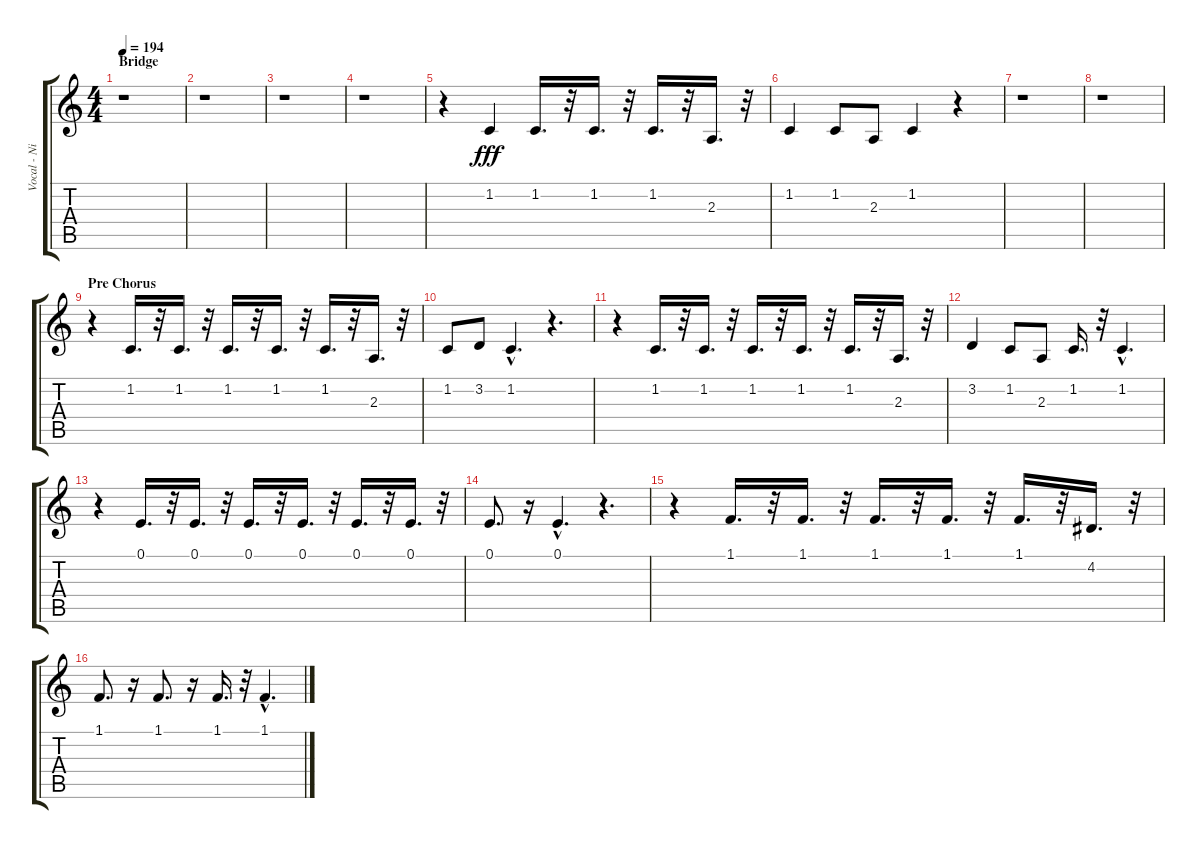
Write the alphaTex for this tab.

\track ("Vocal - Nikola" "Vocal - Ni") {instrument flute}
\staff {score tabs}
\tuning (E4 B3 G3 D3 A2 E2) {hide}
\ts (4 4)
\section ("" "Bridge")
\tempo 194
\clef g2
\ks c
r.1{dy f} |
r.1 |
r.1 |
r.1 |
r.4 1.2.4{dy fff} 1.2.16{d} r.32 1.2.16{d} r.32 1.2.16{d} r.32 2.3.16{d} r.32 |
1.2.4 1.2.8 2.3.8 1.2.4 r.4 |
r.1 |
r.1 |
\section ("" "Pre Chorus")
r.4 1.2.16{d} r.32 1.2.16{d} r.32 1.2.16{d} r.32 1.2.16{d} r.32 1.2.16{d} r.32 2.3.16{d} r.32 |
1.2.8 3.2.8 1.2{hac}.4{d} r.4{d} |
r.4 1.2.16{d} r.32 1.2.16{d} r.32 1.2.16{d} r.32 1.2.16{d} r.32 1.2.16{d} r.32 2.3.16{d} r.32 |
3.2.4 1.2.8 2.3.8 1.2.16{d} r.32 1.2{hac}.4{d} |
r.4 0.1.16{d} r.32 0.1.16{d} r.32 0.1.16{d} r.32 0.1.16{d} r.32 0.1.16{d} r.32 0.1.16{d} r.32 |
0.1.8{d} r.16 0.1{hac}.4{d} r.4{d} |
r.4 1.1.16{d} r.32 1.1.16{d} r.32 1.1.16{d} r.32 1.1.16{d} r.32 1.1.16{d} r.32 4.2.16{d} r.32 |
1.1.8{d} r.16 1.1.8{d} r.16 1.1.16{d} r.32 1.1{hac}.4{d}
